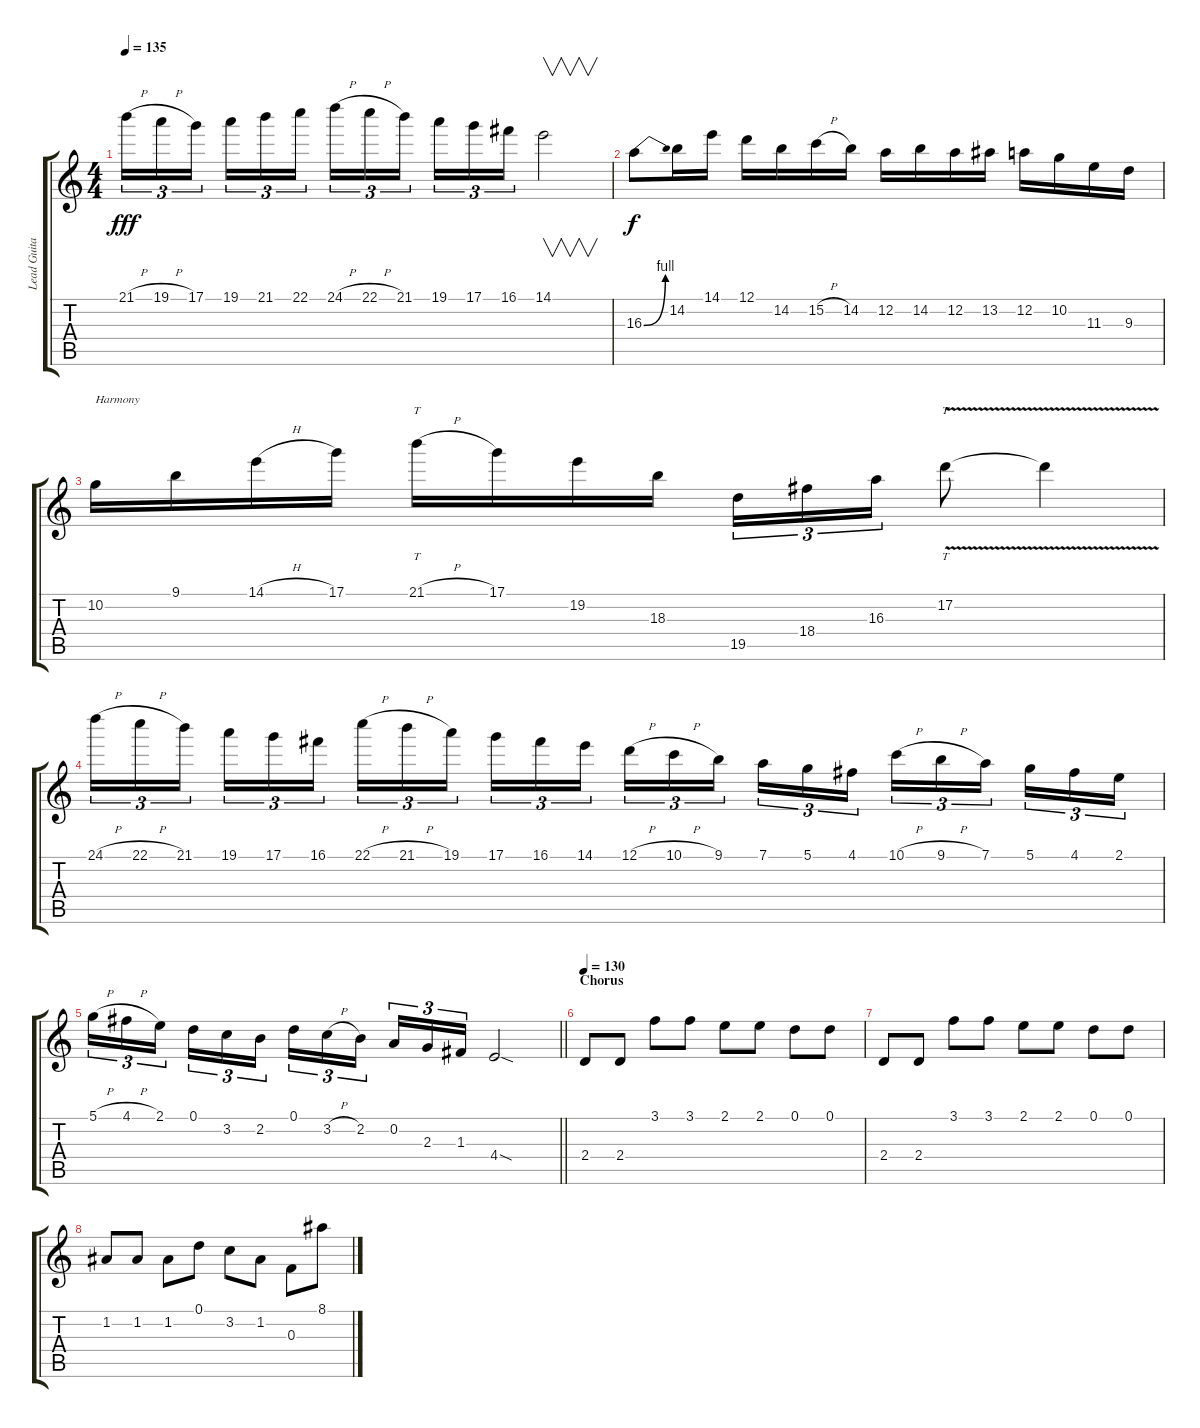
\track ("Lead Guitar (DER Armin)" "Lead Guita") {instrument distortionguitar}
\staff {score tabs}
\tuning (D4 A3 F3 C3 G2 C2) {hide}
\ts (4 4)
\tempo 135
\clef g2
\ks aminor
21.1{h}.16{tu (3 2) dy fff} 19.1{h}.16{tu (3 2)} 17.1.16{tu (3 2) beam splitsecondary} 19.1.16{tu (3 2)} 21.1.16{tu (3 2)} 22.1.16{tu (3 2)} 24.1{h}.16{tu (3 2)} 22.1{h}.16{tu (3 2)} 21.1.16{tu (3 2) beam splitsecondary} 19.1.16{tu (3 2)} 17.1.16{tu (3 2)} 16.1.16{tu (3 2)} 14.1.2{v} |
16.3{be (bend 0 0 60 4)}.8{dy f} 14.2.16 14.1.16 12.1.16 14.2.16 15.2{h}.16 14.2.16 12.2.16 14.2.16 12.2.16 13.2.16 12.2.16 10.2.16 11.3.16 9.3.16 |
10.2.16{txt "Harmony" balance 10} 9.1.16 14.1{h}.16 17.1.16 21.1{h}.16{tt} 17.1.16 19.2.16 18.3.16 19.5.16{tu (3 2)} 18.4.16{tu (3 2)} 16.3.16{tu (3 2)} 17.2{v}.8{tt} 17.2{t}.4 |
24.1{h}.16{tu (3 2) balance 8} 22.1{h}.16{tu (3 2)} 21.1.16{tu (3 2) beam splitsecondary} 19.1.16{tu (3 2)} 17.1.16{tu (3 2)} 16.1.16{tu (3 2)} 22.1{h}.16{tu (3 2)} 21.1{h}.16{tu (3 2)} 19.1.16{tu (3 2) beam splitsecondary} 17.1.16{tu (3 2)} 16.1.16{tu (3 2)} 14.1.16{tu (3 2)} 12.1{h}.16{tu (3 2)} 10.1{h}.16{tu (3 2)} 9.1.16{tu (3 2) beam splitsecondary} 7.1.16{tu (3 2)} 5.1.16{tu (3 2)} 4.1.16{tu (3 2)} 10.1{h}.16{tu (3 2)} 9.1{h}.16{tu (3 2)} 7.1.16{tu (3 2) beam splitsecondary} 5.1.16{tu (3 2)} 4.1.16{tu (3 2)} 2.1.16{tu (3 2)} |
\barLineRight lightlight
5.1{h}.16{tu (3 2)} 4.1{h}.16{tu (3 2)} 2.1.16{tu (3 2) beam splitsecondary} 0.1.16{tu (3 2)} 3.2.16{tu (3 2)} 2.2.16{tu (3 2)} 0.1.16{tu (3 2)} 3.2{h}.16{tu (3 2)} 2.2.16{tu (3 2) beam splitsecondary} 0.2.16{tu (3 2)} 2.3.16{tu (3 2)} 1.3.16{tu (3 2)} 4.4{sod}.2 |
\section ("" "Chorus")
\tempo 130
2.4.8 2.4.8 3.1.8 3.1.8 2.1.8 2.1.8 0.1.8 0.1.8 |
2.4.8 2.4.8 3.1.8 3.1.8 2.1.8 2.1.8 0.1.8 0.1.8 |
1.2.8 1.2.8 1.2.8 0.1.8 3.2.8 1.2.8 0.3.8 8.1.8
